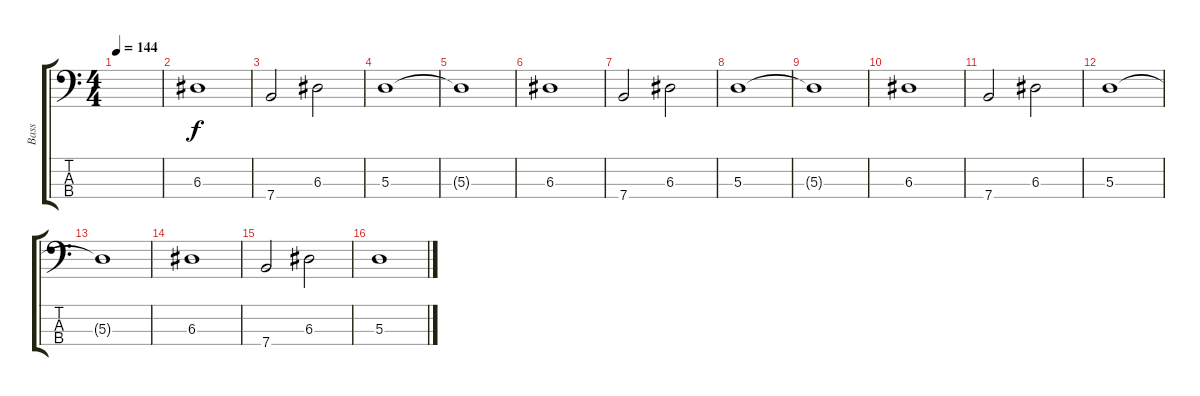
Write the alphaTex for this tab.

\track ("Bass" "Bass") {instrument electricbasspick}
\staff {score tabs}
\tuning (G2 D2 A1 E1) {hide}
\ts (4 4)
\tempo 144
\clef f4
\ks c
|
6.3.1 |
7.4.2 6.3.2 |
5.3.1 |
5.3{t}.1 |
6.3.1 |
7.4.2 6.3.2 |
5.3.1 |
5.3{t}.1 |
6.3.1 |
7.4.2 6.3.2 |
5.3.1 |
5.3{t}.1 |
6.3.1 |
7.4.2 6.3.2 |
5.3.1
